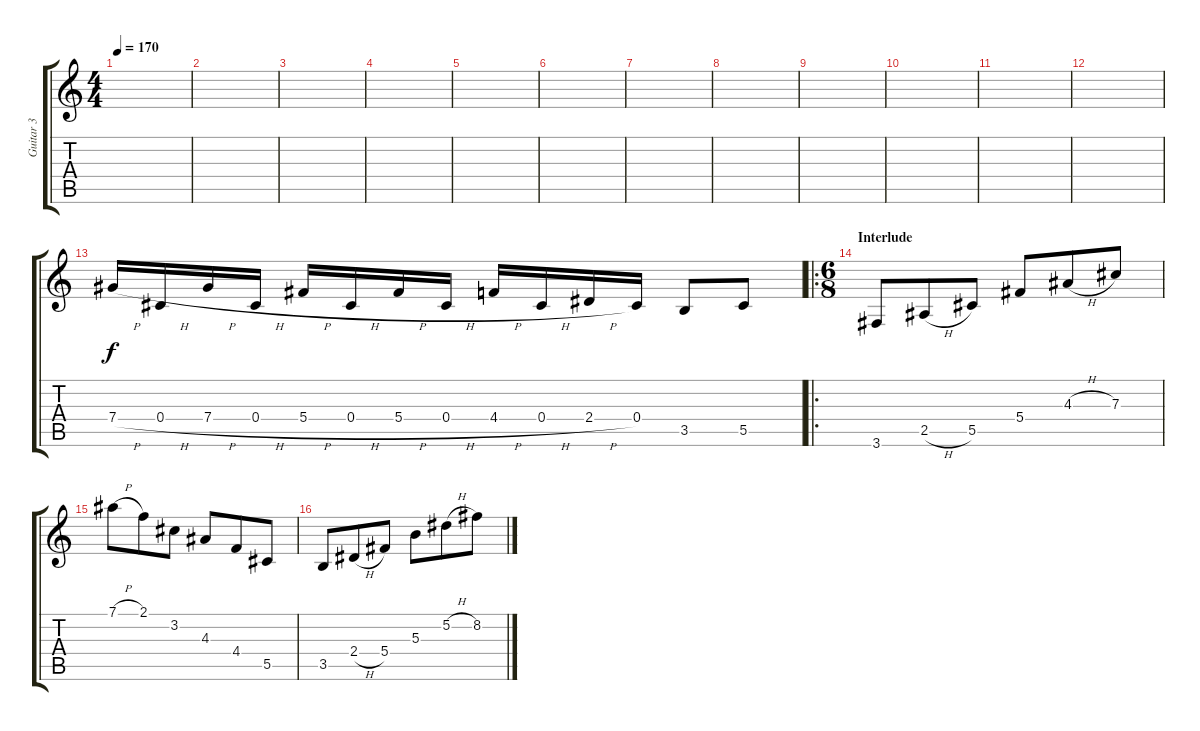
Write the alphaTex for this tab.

\track ("Guitar 3" "Guitar 3") {instrument distortionguitar}
\staff {score tabs}
\tuning (Eb4 Bb3 Gb3 Db3 Ab2 Eb2) {hide}
\ts (4 4)
\tempo 170
\clef g2
\ks c
|
|
|
|
|
|
|
|
|
|
|
|
7.4{h}.16 0.4{h}.16 7.4{h}.16 0.4{h}.16 5.4{h}.16 0.4{h}.16 5.4{h}.16 0.4{h}.16 4.4{h}.16 0.4{h}.16 2.4{h}.16 0.4.16 3.5.8 5.5.8 |
\ro
\ts (6 8)
\section ("" "Interlude")
3.6.8 2.5{h}.8 5.5.8 5.4.8 4.3{h}.8 7.3.8 |
7.1{h}.8 2.1.8 3.2.8 4.3.8 4.4.8 5.5.8 |
3.5.8 2.4{h}.8 5.4.8 5.3.8 5.2{h}.8 8.2.8
